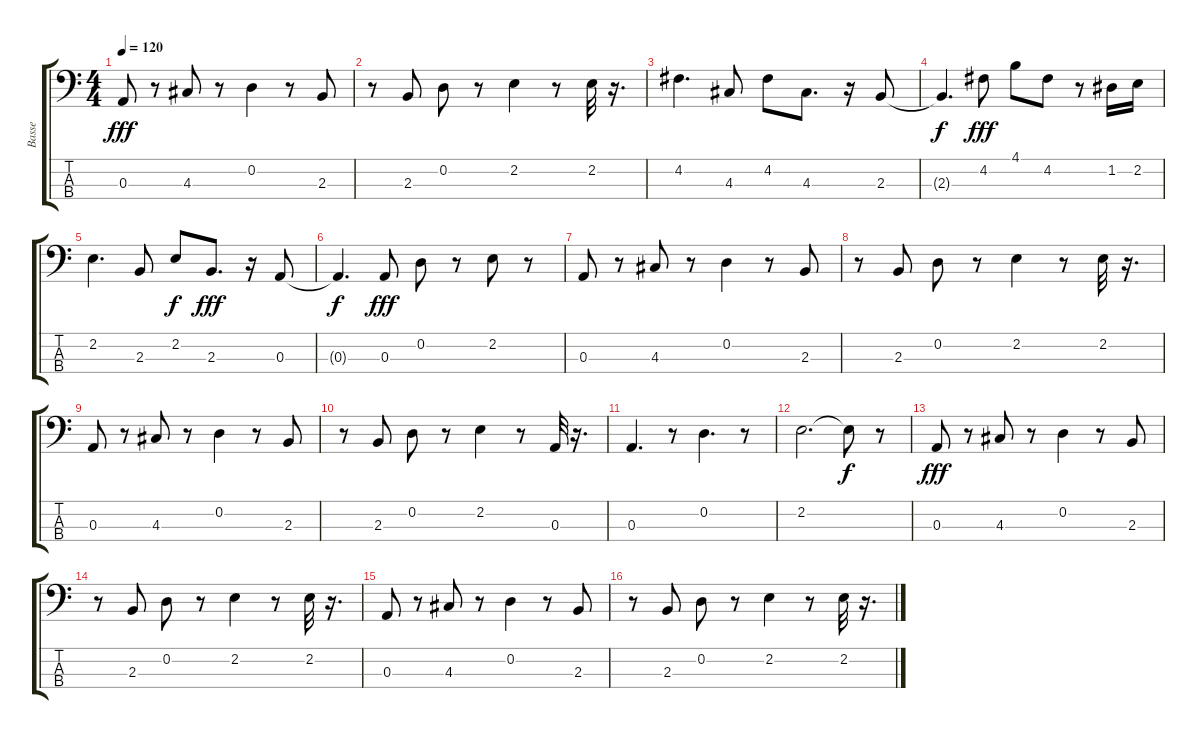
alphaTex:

\track ("Basse" "Basse") {instrument electricbasspick}
\staff {score tabs}
\tuning (G2 D2 A1 E1) {hide}
\ts (4 4)
\tempo 120
\clef f4
\ks c
0.3.8{dy fff} r.8 4.3.8 r.8 0.2.4 r.8 2.3.8 |
r.8 2.3.8 0.2.8 r.8 2.2.4 r.8 2.2.32 r.16{d} |
4.2.4{d} 4.3.8 4.2.8 4.3.8{d} r.16 2.3.8 |
2.3{t}.4{d dy f} 4.2.8{dy fff} 4.1.8 4.2.8 r.8 1.2.16 2.2.16 |
2.2.4{d} 2.3.8 2.2.8{dy f} 2.3.8{d dy fff} r.16 0.3.8 |
0.3{t}.4{d dy f} 0.3.8{dy fff} 0.2.8 r.8 2.2.8 r.8 |
0.3.8 r.8 4.3.8 r.8 0.2.4 r.8 2.3.8 |
r.8 2.3.8 0.2.8 r.8 2.2.4 r.8 2.2.32 r.16{d} |
0.3.8 r.8 4.3.8 r.8 0.2.4 r.8 2.3.8 |
r.8 2.3.8 0.2.8 r.8 2.2.4 r.8 0.3.32 r.16{d} |
0.3.4{d} r.8 0.2.4{d} r.8 |
2.2.2{d} 2.2{t}.8{dy f} r.8 |
0.3.8{dy fff} r.8 4.3.8 r.8 0.2.4 r.8 2.3.8 |
r.8 2.3.8 0.2.8 r.8 2.2.4 r.8 2.2.32 r.16{d} |
0.3.8 r.8 4.3.8 r.8 0.2.4 r.8 2.3.8 |
r.8 2.3.8 0.2.8 r.8 2.2.4 r.8 2.2.32 r.16{d}
